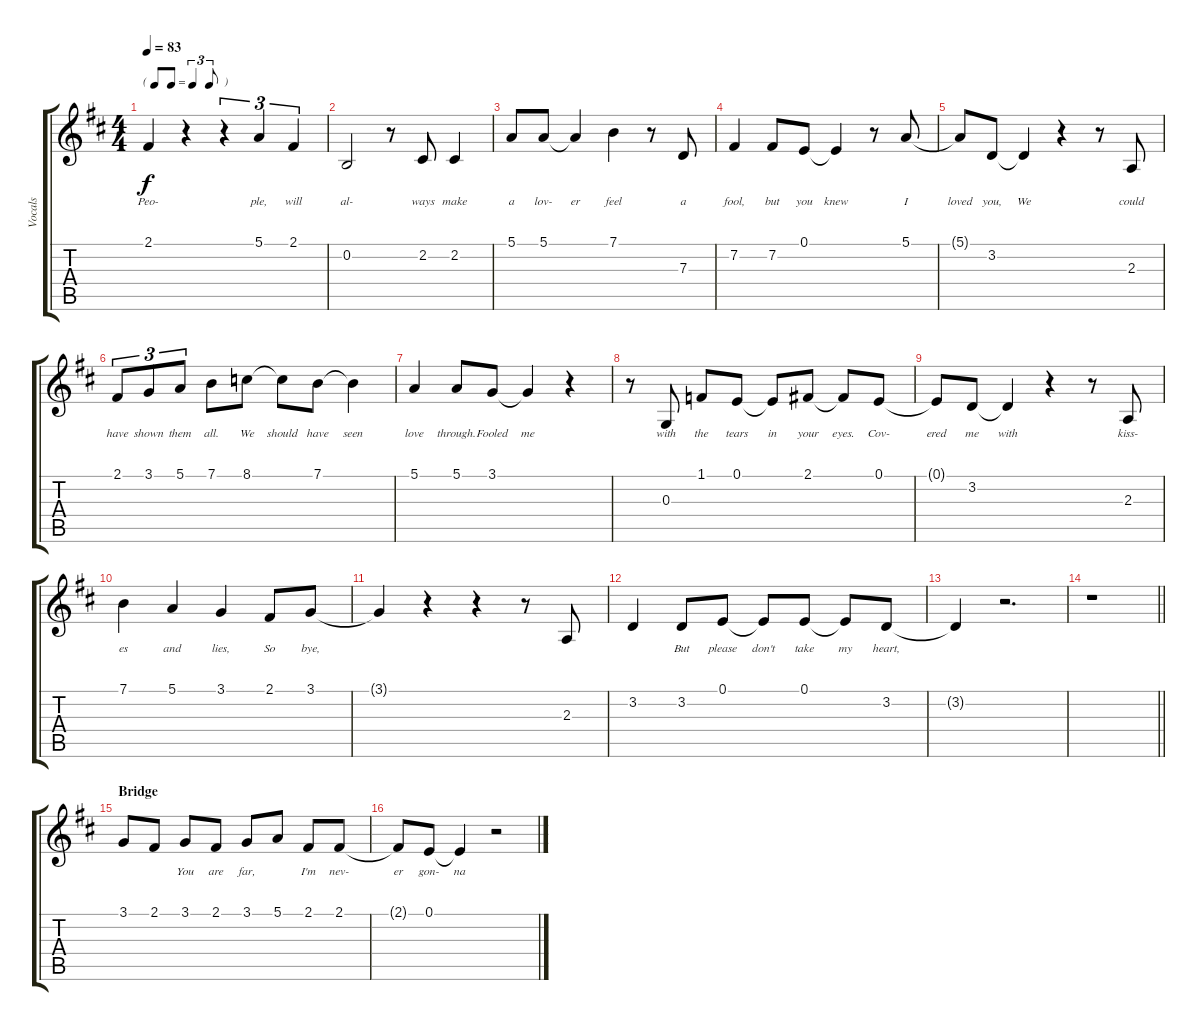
\track ("Vocals" "Vocals") {instrument vibraphone}
\staff {score tabs}
\tuning (E4 B3 G3 D3 A2 E2) {hide}
\ts (4 4)
\tf triplet8th
\tempo 83
\clef g2
\ks d
2.1.4{lyrics (0 "Peo-") lyrics (1 "") lyrics (2 "") lyrics (3 "") lyrics (4 "") dy f} r.4 r.4{tu (3 2)} 5.1.4{tu (3 2) lyrics (0 "ple,") lyrics (1 "") lyrics (2 "") lyrics (3 "") lyrics (4 "")} 2.1.4{tu (3 2) lyrics (0 "will") lyrics (1 "") lyrics (2 "") lyrics (3 "") lyrics (4 "")} |
0.2.2{lyrics (0 "al-") lyrics (1 "") lyrics (2 "") lyrics (3 "") lyrics (4 "")} r.8 2.2.8{lyrics (0 "ways") lyrics (1 "") lyrics (2 "") lyrics (3 "") lyrics (4 "")} 2.2.4{lyrics (0 "make") lyrics (1 "") lyrics (2 "") lyrics (3 "") lyrics (4 "")} |
5.1.8{lyrics (0 "a") lyrics (1 "") lyrics (2 "") lyrics (3 "") lyrics (4 "")} 5.1.8{lyrics (0 "lov-") lyrics (1 "") lyrics (2 "") lyrics (3 "") lyrics (4 "")} 5.1{t}.4{lyrics (0 "er") lyrics (1 "") lyrics (2 "") lyrics (3 "") lyrics (4 "")} 7.1.4{lyrics (0 "feel") lyrics (1 "") lyrics (2 "") lyrics (3 "") lyrics (4 "")} r.8 7.3.8{lyrics (0 "a") lyrics (1 "") lyrics (2 "") lyrics (3 "") lyrics (4 "")} |
7.2.4{lyrics (0 "fool,") lyrics (1 "") lyrics (2 "") lyrics (3 "") lyrics (4 "")} 7.2.8{lyrics (0 "but") lyrics (1 "") lyrics (2 "") lyrics (3 "") lyrics (4 "")} 0.1.8{lyrics (0 "you") lyrics (1 "") lyrics (2 "") lyrics (3 "") lyrics (4 "")} 0.1{t}.4{lyrics (0 "knew") lyrics (1 "") lyrics (2 "") lyrics (3 "") lyrics (4 "")} r.8 5.1.8{lyrics (0 "I") lyrics (1 "") lyrics (2 "") lyrics (3 "") lyrics (4 "")} |
5.1{t}.8{lyrics (0 "loved") lyrics (1 "") lyrics (2 "") lyrics (3 "") lyrics (4 "")} 3.2.8{lyrics (0 "you,") lyrics (1 "") lyrics (2 "") lyrics (3 "") lyrics (4 "")} 3.2{t}.4{lyrics (0 "We") lyrics (1 "") lyrics (2 "") lyrics (3 "") lyrics (4 "")} r.4 r.8 2.3.8{lyrics (0 "could") lyrics (1 "") lyrics (2 "") lyrics (3 "") lyrics (4 "")} |
2.1.8{tu (3 2) lyrics (0 "have") lyrics (1 "") lyrics (2 "") lyrics (3 "") lyrics (4 "")} 3.1.8{tu (3 2) lyrics (0 "shown") lyrics (1 "") lyrics (2 "") lyrics (3 "") lyrics (4 "")} 5.1.8{tu (3 2) lyrics (0 "them") lyrics (1 "") lyrics (2 "") lyrics (3 "") lyrics (4 "")} 7.1.8{lyrics (0 "all.") lyrics (1 "") lyrics (2 "") lyrics (3 "") lyrics (4 "")} 8.1.8{lyrics (0 "We") lyrics (1 "") lyrics (2 "") lyrics (3 "") lyrics (4 "")} 8.1{t}.8{lyrics (0 "should") lyrics (1 "") lyrics (2 "") lyrics (3 "") lyrics (4 "")} 7.1.8{lyrics (0 "have") lyrics (1 "") lyrics (2 "") lyrics (3 "") lyrics (4 "")} 7.1{t}.4{lyrics (0 "seen") lyrics (1 "") lyrics (2 "") lyrics (3 "") lyrics (4 "")} |
5.1.4{lyrics (0 "love") lyrics (1 "") lyrics (2 "") lyrics (3 "") lyrics (4 "")} 5.1.8{lyrics (0 "through.") lyrics (1 "") lyrics (2 "") lyrics (3 "") lyrics (4 "")} 3.1.8{lyrics (0 "Fooled") lyrics (1 "") lyrics (2 "") lyrics (3 "") lyrics (4 "")} 3.1{t}.4{lyrics (0 "me") lyrics (1 "") lyrics (2 "") lyrics (3 "") lyrics (4 "")} r.4 |
r.8 0.3.8{lyrics (0 "with") lyrics (1 "") lyrics (2 "") lyrics (3 "") lyrics (4 "")} 1.1.8{lyrics (0 "the") lyrics (1 "") lyrics (2 "") lyrics (3 "") lyrics (4 "")} 0.1.8{lyrics (0 "tears") lyrics (1 "") lyrics (2 "") lyrics (3 "") lyrics (4 "")} 0.1{t}.8{lyrics (0 "in") lyrics (1 "") lyrics (2 "") lyrics (3 "") lyrics (4 "")} 2.1.8{lyrics (0 "your") lyrics (1 "") lyrics (2 "") lyrics (3 "") lyrics (4 "")} 2.1{t}.8{lyrics (0 "eyes.") lyrics (1 "") lyrics (2 "") lyrics (3 "") lyrics (4 "")} 0.1.8{lyrics (0 "Cov-") lyrics (1 "") lyrics (2 "") lyrics (3 "") lyrics (4 "")} |
0.1{t}.8{lyrics (0 "ered") lyrics (1 "") lyrics (2 "") lyrics (3 "") lyrics (4 "")} 3.2.8{lyrics (0 "me") lyrics (1 "") lyrics (2 "") lyrics (3 "") lyrics (4 "")} 3.2{t}.4{lyrics (0 "with") lyrics (1 "") lyrics (2 "") lyrics (3 "") lyrics (4 "")} r.4 r.8 2.3.8{lyrics (0 "kiss-") lyrics (1 "") lyrics (2 "") lyrics (3 "") lyrics (4 "")} |
7.1.4{lyrics (0 "es") lyrics (1 "") lyrics (2 "") lyrics (3 "") lyrics (4 "")} 5.1.4{lyrics (0 "and") lyrics (1 "") lyrics (2 "") lyrics (3 "") lyrics (4 "")} 3.1.4{lyrics (0 "lies,") lyrics (1 "") lyrics (2 "") lyrics (3 "") lyrics (4 "")} 2.1.8{lyrics (0 "So") lyrics (1 "") lyrics (2 "") lyrics (3 "") lyrics (4 "")} 3.1.8{lyrics (0 "bye,") lyrics (1 "") lyrics (2 "") lyrics (3 "") lyrics (4 "")} |
3.1{t}.4{lyrics (0 "") lyrics (1 "") lyrics (2 "") lyrics (3 "") lyrics (4 "")} r.4 r.4 r.8 2.3.8{lyrics (0 "") lyrics (1 "") lyrics (2 "") lyrics (3 "") lyrics (4 "")} |
3.2.4{lyrics (0 "") lyrics (1 "") lyrics (2 "") lyrics (3 "") lyrics (4 "")} 3.2.8{lyrics (0 "But") lyrics (1 "") lyrics (2 "") lyrics (3 "") lyrics (4 "")} 0.1.8{lyrics (0 "please") lyrics (1 "") lyrics (2 "") lyrics (3 "") lyrics (4 "")} 0.1{t}.8{lyrics (0 "don't") lyrics (1 "") lyrics (2 "") lyrics (3 "") lyrics (4 "")} 0.1.8{lyrics (0 "take") lyrics (1 "") lyrics (2 "") lyrics (3 "") lyrics (4 "")} 0.1{t}.8{lyrics (0 "my") lyrics (1 "") lyrics (2 "") lyrics (3 "") lyrics (4 "")} 3.2.8{lyrics (0 "heart,") lyrics (1 "") lyrics (2 "") lyrics (3 "") lyrics (4 "")} |
3.2{t}.4{lyrics (0 "") lyrics (1 "") lyrics (2 "") lyrics (3 "") lyrics (4 "")} r.2{d} |
\barLineRight lightlight
r.1 |
\section ("" "Bridge")
3.1.8{lyrics (0 "") lyrics (1 "") lyrics (2 "") lyrics (3 "") lyrics (4 "")} 2.1.8{lyrics (0 "") lyrics (1 "") lyrics (2 "") lyrics (3 "") lyrics (4 "")} 3.1.8{lyrics (0 "You") lyrics (1 "") lyrics (2 "") lyrics (3 "") lyrics (4 "")} 2.1.8{lyrics (0 "are") lyrics (1 "") lyrics (2 "") lyrics (3 "") lyrics (4 "")} 3.1.8{lyrics (0 "far,") lyrics (1 "") lyrics (2 "") lyrics (3 "") lyrics (4 "")} 5.1.8{lyrics (0 "") lyrics (1 "") lyrics (2 "") lyrics (3 "") lyrics (4 "")} 2.1.8{lyrics (0 "I'm") lyrics (1 "") lyrics (2 "") lyrics (3 "") lyrics (4 "")} 2.1.8{lyrics (0 "nev-") lyrics (1 "") lyrics (2 "") lyrics (3 "") lyrics (4 "")} |
2.1{t}.8{lyrics (0 "er") lyrics (1 "") lyrics (2 "") lyrics (3 "") lyrics (4 "")} 0.1.8{lyrics (0 "gon-") lyrics (1 "") lyrics (2 "") lyrics (3 "") lyrics (4 "")} 0.1{t}.4{lyrics (0 "na") lyrics (1 "") lyrics (2 "") lyrics (3 "") lyrics (4 "")} r.2
